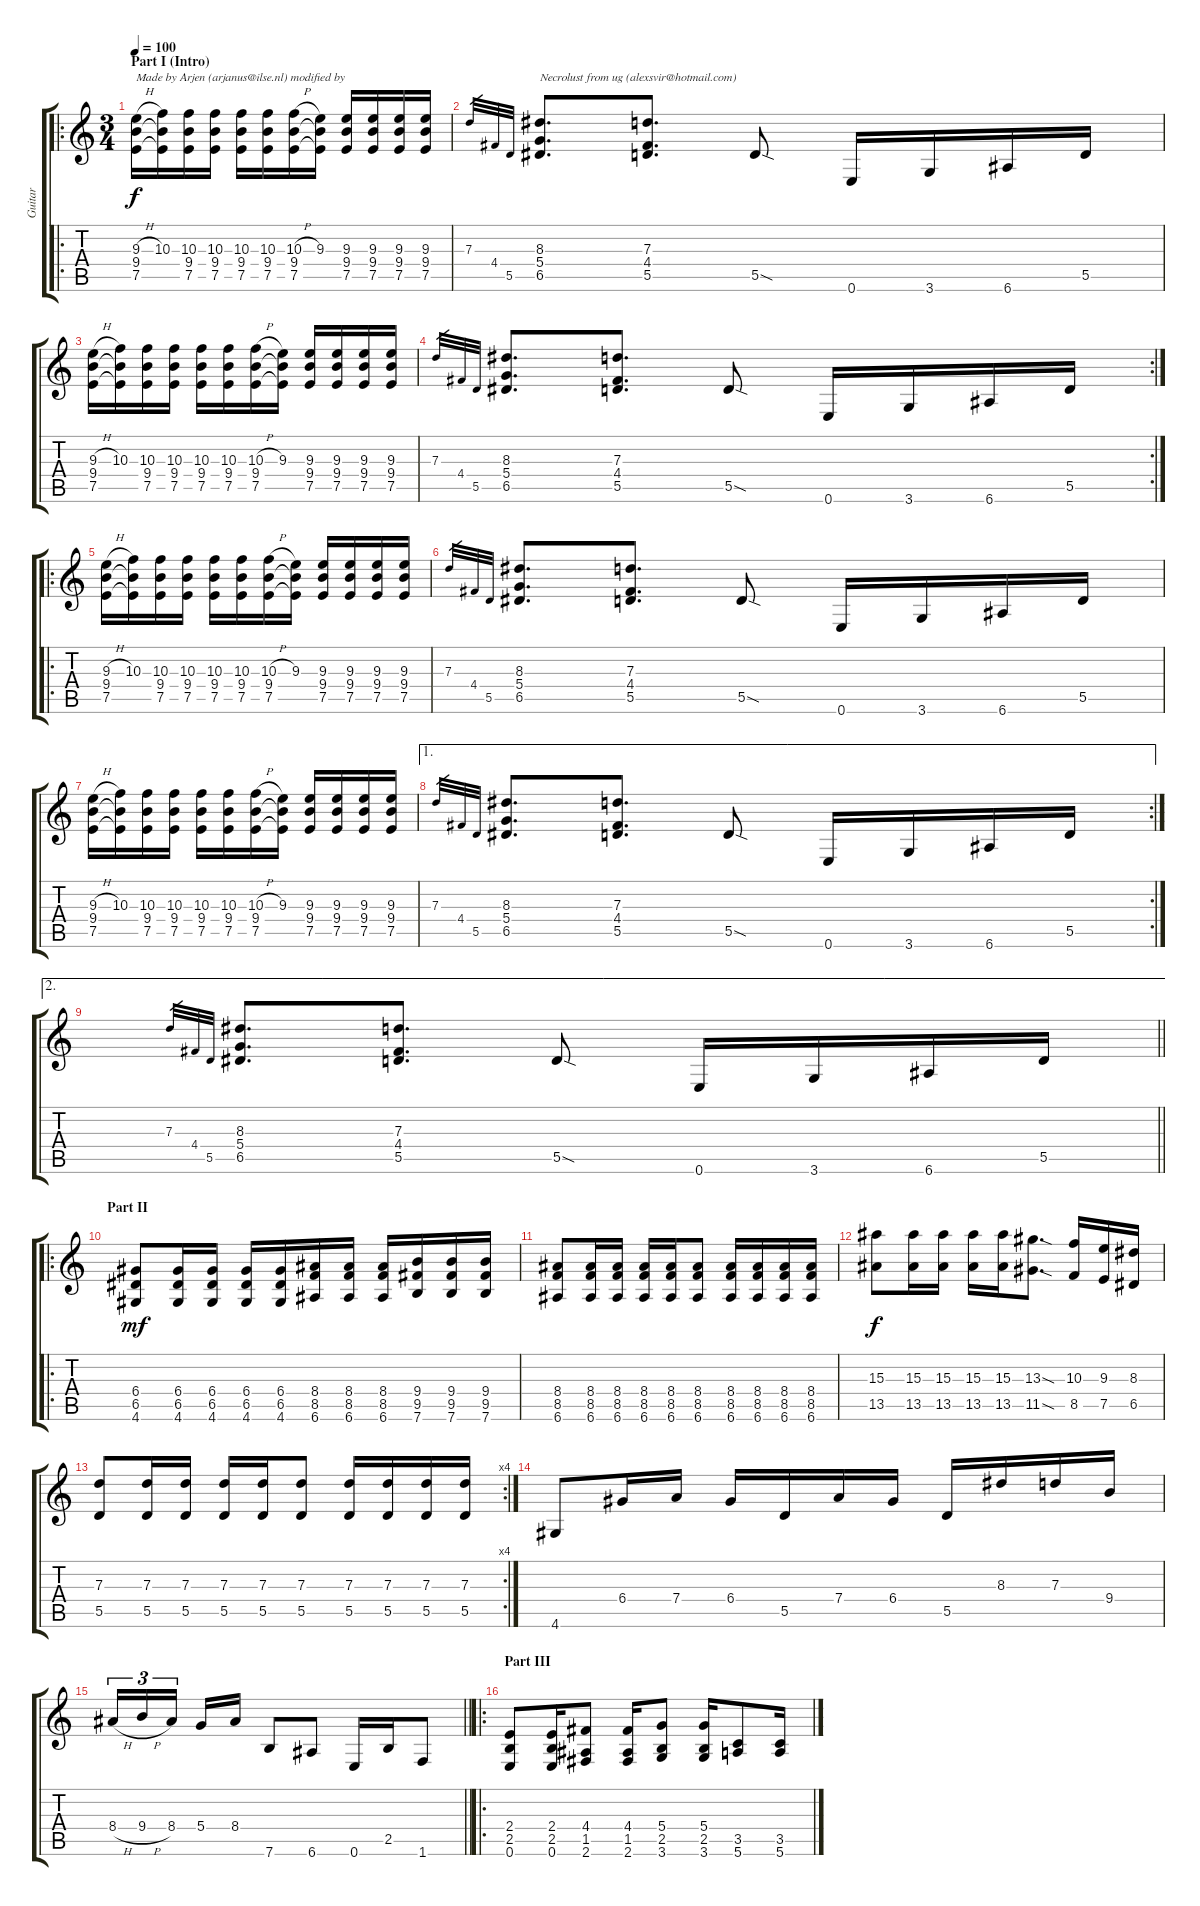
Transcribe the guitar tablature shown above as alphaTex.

\track ("Guitar" "Guitar") {instrument distortionguitar}
\staff {score tabs}
\tuning (E4 B3 G3 D3 A2 E2) {hide}
\ro
\ts (3 4)
\section ("" "Part I (Intro)")
\tempo 100
\clef g2
\ks c
(9.3{h} 9.4 7.5).16{txt "Made by Arjen (arjanus@ilse.nl) modified by " dy f instrument distortionguitar} (10.3 9.4{t} 7.5{t}).16 (10.3 9.4 7.5).16 (10.3 9.4 7.5).16 (10.3 9.4 7.5).16 (10.3 9.4 7.5).16 (10.3{h} 9.4 7.5).16 (9.3 9.4{t} 7.5{t}).16 (9.3 9.4 7.5).16 (9.3 9.4 7.5).16 (9.3 9.4 7.5).16 (9.3 9.4 7.5).16 |
7.3.32{gr} 4.4.32{gr} 5.5.32{gr} (8.3 5.4 6.5).8{d txt "Necrolust from ug (alexsvir@hotmail.com) "} (7.3 4.4 5.5).8{d} 5.5{sod}.8 0.6.16 3.6.16 6.6.16 5.5.16 |
(9.3{h} 9.4 7.5).16 (10.3 9.4{t} 7.5{t}).16 (10.3 9.4 7.5).16 (10.3 9.4 7.5).16 (10.3 9.4 7.5).16 (10.3 9.4 7.5).16 (10.3{h} 9.4 7.5).16 (9.3 9.4{t} 7.5{t}).16 (9.3 9.4 7.5).16 (9.3 9.4 7.5).16 (9.3 9.4 7.5).16 (9.3 9.4 7.5).16 |
\rc 2
7.3.32{gr} 4.4.32{gr} 5.5.32{gr} (8.3 5.4 6.5).8{d} (7.3 4.4 5.5).8{d} 5.5{sod}.8 0.6.16 3.6.16 6.6.16 5.5.16 |
\ro
(9.3{h} 9.4 7.5).16 (10.3 9.4{t} 7.5{t}).16 (10.3 9.4 7.5).16 (10.3 9.4 7.5).16 (10.3 9.4 7.5).16 (10.3 9.4 7.5).16 (10.3{h} 9.4 7.5).16 (9.3 9.4{t} 7.5{t}).16 (9.3 9.4 7.5).16 (9.3 9.4 7.5).16 (9.3 9.4 7.5).16 (9.3 9.4 7.5).16 |
7.3.32{gr} 4.4.32{gr} 5.5.32{gr} (8.3 5.4 6.5).8{d} (7.3 4.4 5.5).8{d} 5.5{sod}.8 0.6.16 3.6.16 6.6.16 5.5.16 |
(9.3{h} 9.4 7.5).16 (10.3 9.4{t} 7.5{t}).16 (10.3 9.4 7.5).16 (10.3 9.4 7.5).16 (10.3 9.4 7.5).16 (10.3 9.4 7.5).16 (10.3{h} 9.4 7.5).16 (9.3 9.4{t} 7.5{t}).16 (9.3 9.4 7.5).16 (9.3 9.4 7.5).16 (9.3 9.4 7.5).16 (9.3 9.4 7.5).16 |
\ae 1
\rc 2
7.3.32{gr} 4.4.32{gr} 5.5.32{gr} (8.3 5.4 6.5).8{d} (7.3 4.4 5.5).8{d} 5.5{sod}.8 0.6.16 3.6.16 6.6.16 5.5.16 |
\ae 2
\barLineRight lightlight
7.3.32{gr} 4.4.32{gr} 5.5.32{gr} (8.3 5.4 6.5).8{d} (7.3 4.4 5.5).8{d} 5.5{sod}.8 0.6.16 3.6.16 6.6.16 5.5.16 |
\ro
\section ("" "Part II")
(6.4 6.5 4.6).8{dy mf} (6.4 6.5 4.6).16 (6.4 6.5 4.6).16 (6.4 6.5 4.6).16 (6.4 6.5 4.6).16 (8.4 8.5 6.6).16 (8.4 8.5 6.6).16 (8.4 8.5 6.6).16 (9.4 9.5 7.6).16 (9.4 9.5 7.6).16 (9.4 9.5 7.6).16 |
(8.4 8.5 6.6).8 (8.4 8.5 6.6).16 (8.4 8.5 6.6).16 (8.4 8.5 6.6).16 (8.4 8.5 6.6).16 (8.4 8.5 6.6).8 (8.4 8.5 6.6).16 (8.4 8.5 6.6).16 (8.4 8.5 6.6).16 (8.4 8.5 6.6).16 |
(15.3 13.5).8{dy f} (15.3 13.5).16 (15.3 13.5).16 (15.3 13.5).16 (15.3 13.5).16 (13.3{sod} 11.5{sod}).8{d} (10.3 8.5).16 (9.3 7.5).16 (8.3 6.5).16 |
\rc 4
(7.3 5.5).8 (7.3 5.5).16 (7.3 5.5).16 (7.3 5.5).16 (7.3 5.5).16 (7.3 5.5).8 (7.3 5.5).16 (7.3 5.5).16 (7.3 5.5).16 (7.3 5.5).16 |
4.6.8 6.4.16 7.4.16 6.4.16 5.5.16 7.4.16 6.4.16 5.5.16 8.3.16 7.3.16 9.4.16 |
\barLineRight lightlight
8.4{h}.16{tu (3 2)} 9.4{h}.16{tu (3 2)} 8.4.16{tu (3 2) beam splitsecondary} 5.4.16 8.4.16 7.6.8 6.6.8 0.6.16 2.5.16 1.6.8 |
\ro
\section ("" "Part III")
(2.4 2.5 0.6).8 (2.4 2.5 0.6).16 (4.4 1.5 2.6).8 (4.4 1.5 2.6).16 (5.4 2.5 3.6).8 (5.4 2.5 3.6).16 (3.5 5.6).8 (3.5 5.6).16
